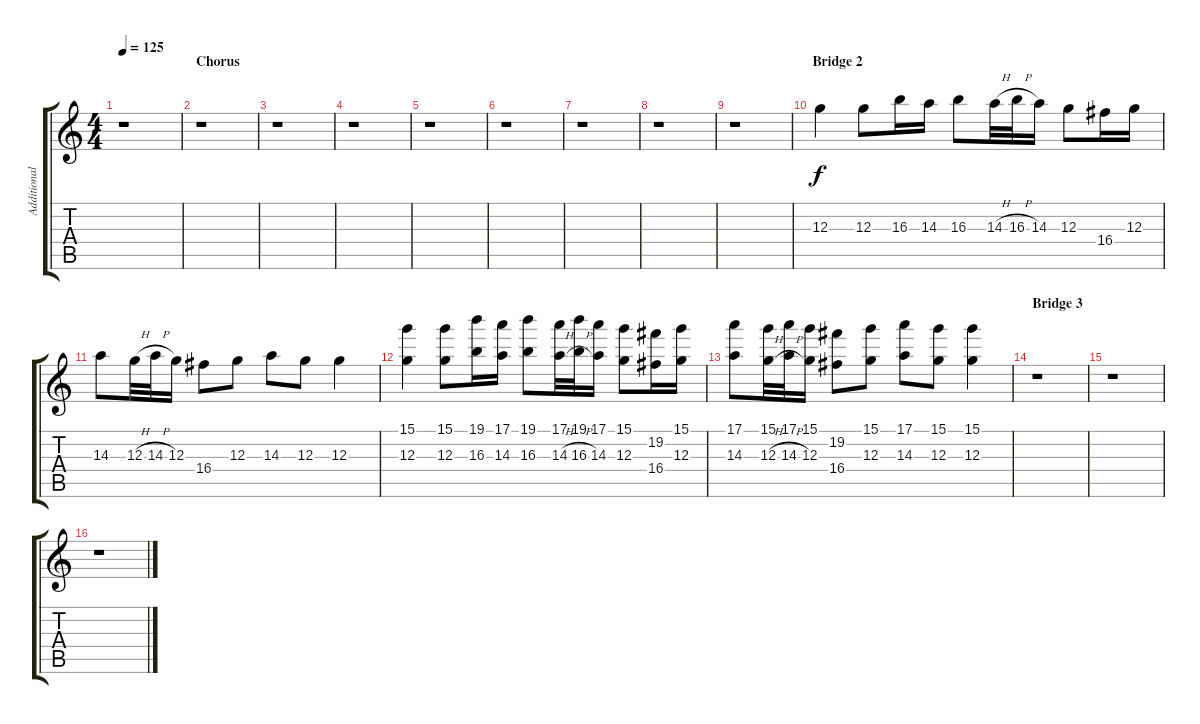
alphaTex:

\track ("Additional Guitar" "Additional") {instrument distortionguitar}
\staff {score tabs}
\tuning (E4 B3 G3 D3 A2 E2) {hide}
\ts (4 4)
\tempo 125
\clef g2
\ks c
r.1{dy f} |
\section ("" "Chorus")
r.1 |
r.1 |
r.1 |
r.1 |
r.1 |
r.1 |
r.1 |
r.1 |
\section ("" "Bridge 2")
12.3.4 12.3.8 16.3.16 14.3.16 16.3.8 14.3{h}.32 16.3{h}.32 14.3.16 12.3.8 16.4.16 12.3.16 |
14.3.8 12.3{h}.32 14.3{h}.32 12.3.16 16.4.8 12.3.8 14.3.8 12.3.8 12.3.4 |
(15.1 12.3).4 (15.1 12.3).8 (19.1 16.3).16 (17.1 14.3).16 (19.1 16.3).8 (17.1 14.3{h}).32 (19.1 16.3{h}).32 (17.1 14.3).16 (15.1 12.3).8 (19.2 16.4).16 (15.1 12.3).16 |
(17.1 14.3).8 (15.1 12.3{h}).32 (17.1 14.3{h}).32 (15.1 12.3).16 (19.2 16.4).8 (15.1 12.3).8 (17.1 14.3).8 (15.1 12.3).8 (15.1 12.3).4 |
\section ("" "Bridge 3")
r.1 |
r.1 |
r.1
